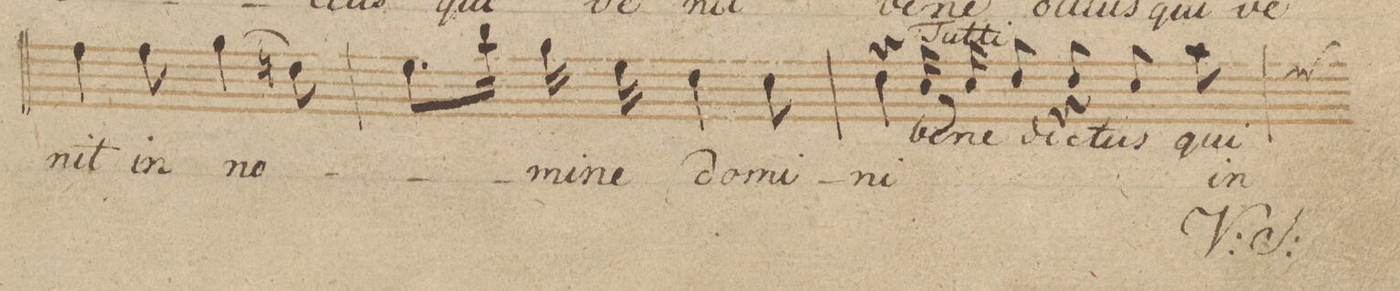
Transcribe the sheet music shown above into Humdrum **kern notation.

**kern	**text
*I"Canto	*
*clefC1	*
*k[b-e-]	*
*M6/8	*
4dd\	-nit
8dd\	in
(4ee-\	no-
8bn\)	.
=54	=54
8.cc\L	.
16gg\Jk	.
16ee-\	-mi-
16cc\	-ne
4b-\	do-
8a\	-mi-
=55	=55
*^	*
*	*	*^
4b-\\	4rgg	-ni	.
8rc	16a//	.	be-
.	16a//	.	-ne-
4rc	8b-//	.	-dic-
.	8b-//	.	-tus
8ff\\	8a/	in	qui
*custos:cc	*	*	*
=56	=56	=56	=56
*-	*-	*-	*-
